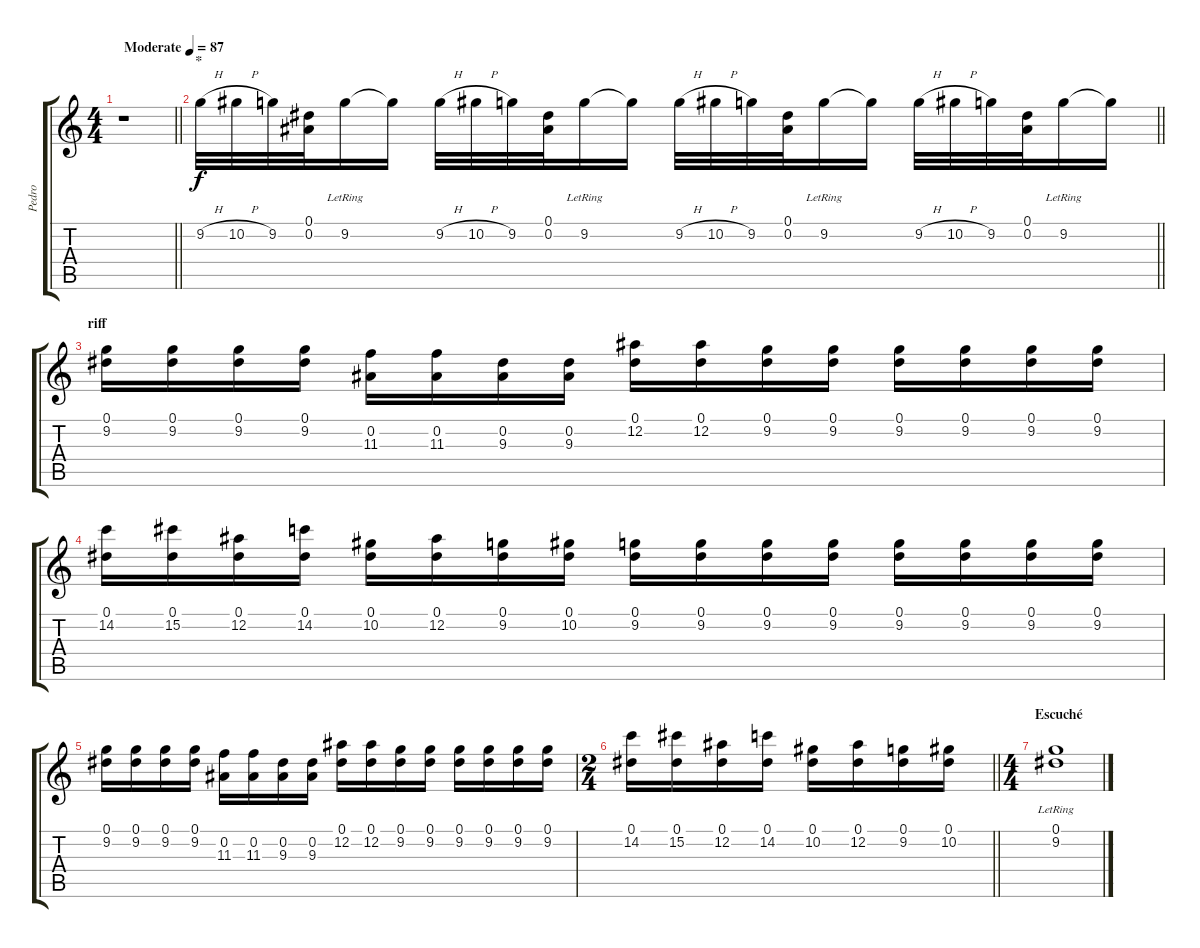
\track ("Pedro" "Pedro") {instrument distortionguitar}
\staff {score tabs}
\tuning (Eb4 Bb3 Gb3 Db3 Ab2 Db2) {hide}
\ts (4 4)
\tempo (87 "Moderate")
\clef g2
\barLineRight lightlight
\ks c
r.1{dy f instrument distortionguitar} |
\section ("" "*")
\barLineRight lightlight
9.2{h}.32 10.2{h}.32 9.2.32 (0.1 0.2).32 9.2{lr}.16 9.2{t}.16 9.2{h}.32 10.2{h}.32 9.2.32 (0.1 0.2).32 9.2{lr}.16 9.2{t}.16 9.2{h}.32 10.2{h}.32 9.2.32 (0.1 0.2).32 9.2{lr}.16 9.2{t}.16 9.2{h}.32 10.2{h}.32 9.2.32 (0.1 0.2).32 9.2{lr}.16 9.2{t}.16 |
\section ("" "riff")
(0.1 9.2).16 (0.1 9.2).16 (0.1 9.2).16 (0.1 9.2).16 (0.2 11.3).16 (0.2 11.3).16 (0.2 9.3).16 (0.2 9.3).16 (0.1 12.2).16 (0.1 12.2).16 (0.1 9.2).16 (0.1 9.2).16 (0.1 9.2).16 (0.1 9.2).16 (0.1 9.2).16 (0.1 9.2).16 |
(0.1 14.2).16 (0.1 15.2).16 (0.1 12.2).16 (0.1 14.2).16 (0.1 10.2).16 (0.1 12.2).16 (0.1 9.2).16 (0.1 10.2).16 (0.1 9.2).16 (0.1 9.2).16 (0.1 9.2).16 (0.1 9.2).16 (0.1 9.2).16 (0.1 9.2).16 (0.1 9.2).16 (0.1 9.2).16 |
(0.1 9.2).16 (0.1 9.2).16 (0.1 9.2).16 (0.1 9.2).16 (0.2 11.3).16 (0.2 11.3).16 (0.2 9.3).16 (0.2 9.3).16 (0.1 12.2).16 (0.1 12.2).16 (0.1 9.2).16 (0.1 9.2).16 (0.1 9.2).16 (0.1 9.2).16 (0.1 9.2).16 (0.1 9.2).16 |
\ts (2 4)
\barLineRight lightlight
(0.1 14.2).16 (0.1 15.2).16 (0.1 12.2).16 (0.1 14.2).16 (0.1 10.2).16 (0.1 12.2).16 (0.1 9.2).16 (0.1 10.2).16 |
\ts (4 4)
\section ("" "Escuché")
(0.1{lr} 9.2{lr}).1
